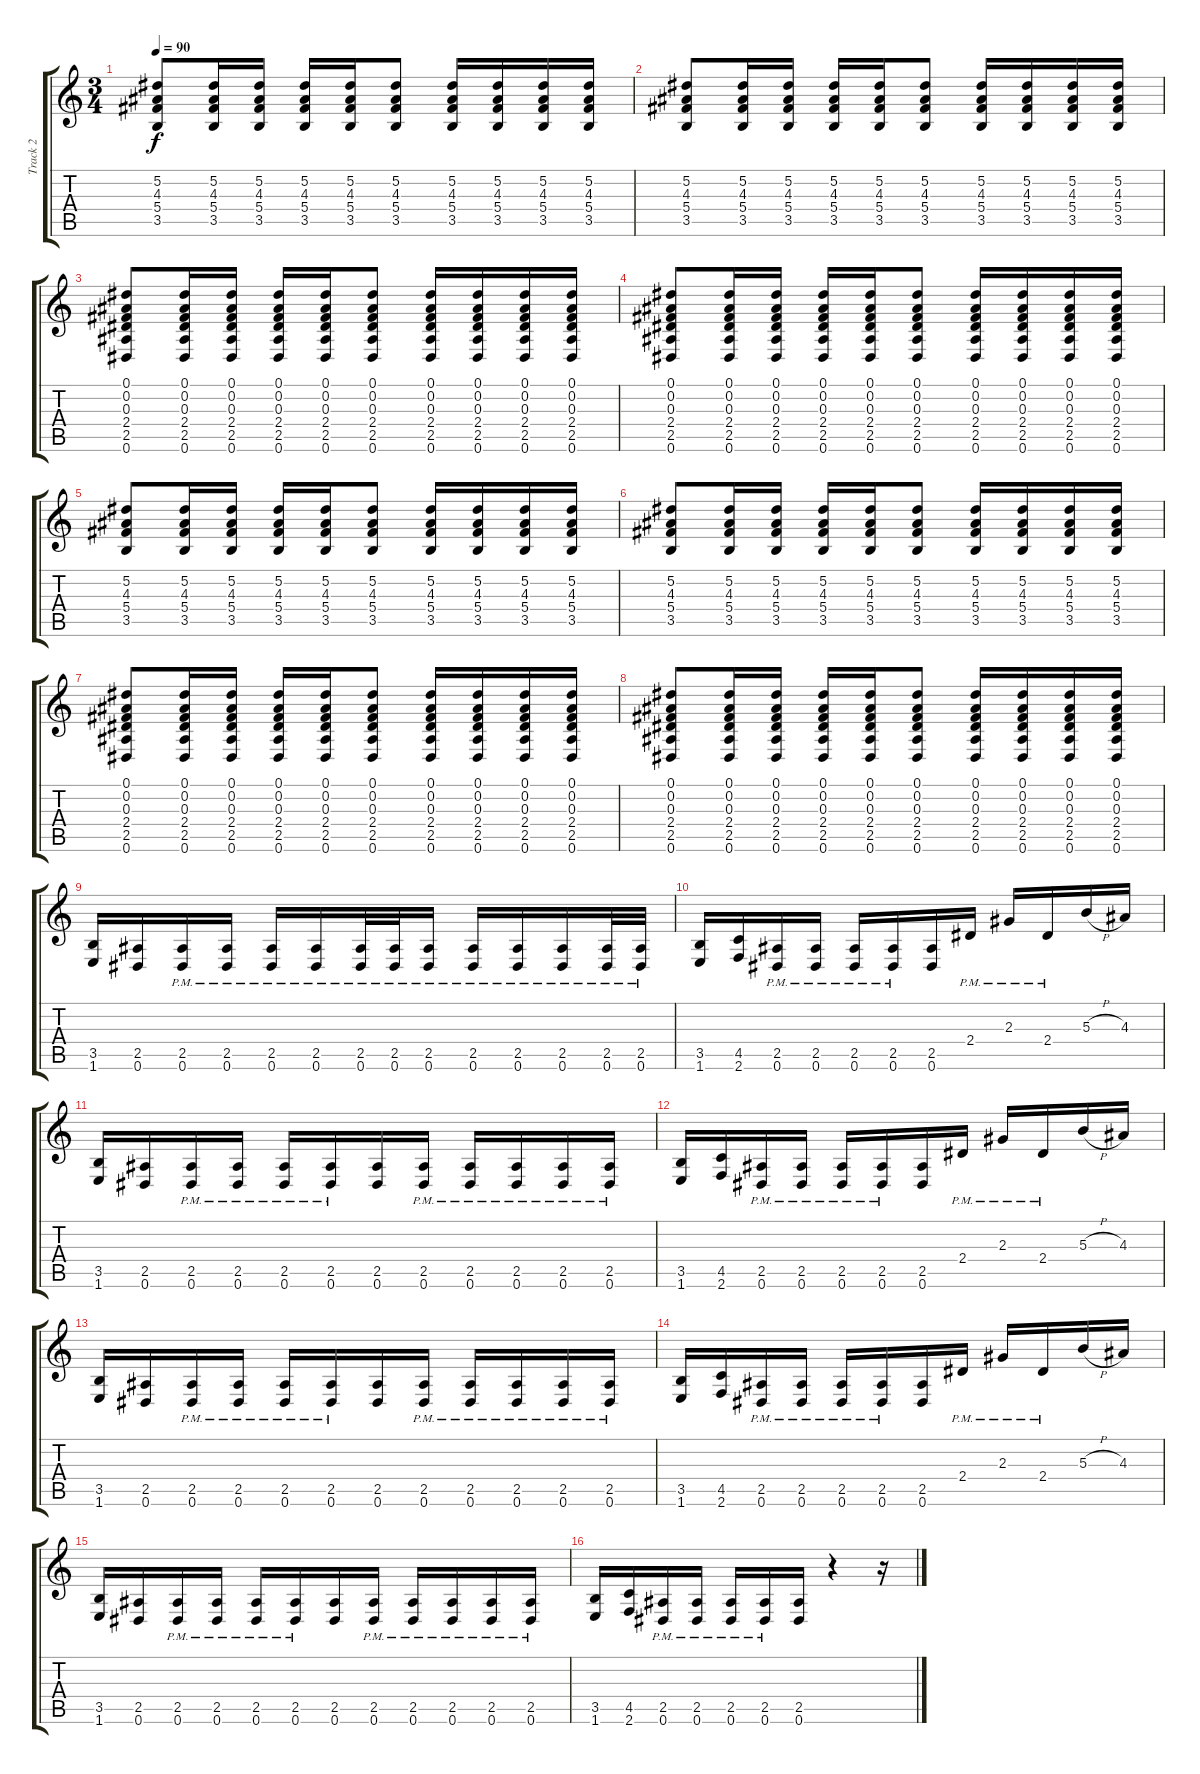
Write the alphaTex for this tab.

\track ("Track 2" "Track 2") {instrument distortionguitar}
\staff {score tabs}
\tuning (Eb4 Bb3 Gb3 Db3 Ab2 Eb2) {hide}
\ts (3 4)
\tempo 90
\clef g2
\ks c
(5.2 4.3 5.4 3.5).8{dy f} (5.2 4.3 5.4 3.5).16 (5.2 4.3 5.4 3.5).16 (5.2 4.3 5.4 3.5).16 (5.2 4.3 5.4 3.5).16 (5.2 4.3 5.4 3.5).8 (5.2 4.3 5.4 3.5).16 (5.2 4.3 5.4 3.5).16 (5.2 4.3 5.4 3.5).16 (5.2 4.3 5.4 3.5).16 |
(5.2 4.3 5.4 3.5).8 (5.2 4.3 5.4 3.5).16 (5.2 4.3 5.4 3.5).16 (5.2 4.3 5.4 3.5).16 (5.2 4.3 5.4 3.5).16 (5.2 4.3 5.4 3.5).8 (5.2 4.3 5.4 3.5).16 (5.2 4.3 5.4 3.5).16 (5.2 4.3 5.4 3.5).16 (5.2 4.3 5.4 3.5).16 |
(0.1 0.2 0.3 2.4 2.5 0.6).8 (0.1 0.2 0.3 2.4 2.5 0.6).16 (0.1 0.2 0.3 2.4 2.5 0.6).16 (0.1 0.2 0.3 2.4 2.5 0.6).16 (0.1 0.2 0.3 2.4 2.5 0.6).16 (0.1 0.2 0.3 2.4 2.5 0.6).8 (0.1 0.2 0.3 2.4 2.5 0.6).16 (0.1 0.2 0.3 2.4 2.5 0.6).16 (0.1 0.2 0.3 2.4 2.5 0.6).16 (0.1 0.2 0.3 2.4 2.5 0.6).16 |
(0.1 0.2 0.3 2.4 2.5 0.6).8 (0.1 0.2 0.3 2.4 2.5 0.6).16 (0.1 0.2 0.3 2.4 2.5 0.6).16 (0.1 0.2 0.3 2.4 2.5 0.6).16 (0.1 0.2 0.3 2.4 2.5 0.6).16 (0.1 0.2 0.3 2.4 2.5 0.6).8 (0.1 0.2 0.3 2.4 2.5 0.6).16 (0.1 0.2 0.3 2.4 2.5 0.6).16 (0.1 0.2 0.3 2.4 2.5 0.6).16 (0.1 0.2 0.3 2.4 2.5 0.6).16 |
(5.2 4.3 5.4 3.5).8 (5.2 4.3 5.4 3.5).16 (5.2 4.3 5.4 3.5).16 (5.2 4.3 5.4 3.5).16 (5.2 4.3 5.4 3.5).16 (5.2 4.3 5.4 3.5).8 (5.2 4.3 5.4 3.5).16 (5.2 4.3 5.4 3.5).16 (5.2 4.3 5.4 3.5).16 (5.2 4.3 5.4 3.5).16 |
(5.2 4.3 5.4 3.5).8 (5.2 4.3 5.4 3.5).16 (5.2 4.3 5.4 3.5).16 (5.2 4.3 5.4 3.5).16 (5.2 4.3 5.4 3.5).16 (5.2 4.3 5.4 3.5).8 (5.2 4.3 5.4 3.5).16 (5.2 4.3 5.4 3.5).16 (5.2 4.3 5.4 3.5).16 (5.2 4.3 5.4 3.5).16 |
(0.1 0.2 0.3 2.4 2.5 0.6).8 (0.1 0.2 0.3 2.4 2.5 0.6).16 (0.1 0.2 0.3 2.4 2.5 0.6).16 (0.1 0.2 0.3 2.4 2.5 0.6).16 (0.1 0.2 0.3 2.4 2.5 0.6).16 (0.1 0.2 0.3 2.4 2.5 0.6).8 (0.1 0.2 0.3 2.4 2.5 0.6).16 (0.1 0.2 0.3 2.4 2.5 0.6).16 (0.1 0.2 0.3 2.4 2.5 0.6).16 (0.1 0.2 0.3 2.4 2.5 0.6).16 |
(0.1 0.2 0.3 2.4 2.5 0.6).8 (0.1 0.2 0.3 2.4 2.5 0.6).16 (0.1 0.2 0.3 2.4 2.5 0.6).16 (0.1 0.2 0.3 2.4 2.5 0.6).16 (0.1 0.2 0.3 2.4 2.5 0.6).16 (0.1 0.2 0.3 2.4 2.5 0.6).8 (0.1 0.2 0.3 2.4 2.5 0.6).16 (0.1 0.2 0.3 2.4 2.5 0.6).16 (0.1 0.2 0.3 2.4 2.5 0.6).16 (0.1 0.2 0.3 2.4 2.5 0.6).16 |
(3.5 1.6).16 (2.5 0.6).16 (2.5{pm} 0.6).16 (2.5{pm} 0.6).16 (2.5{pm} 0.6).16 (2.5{pm} 0.6).16 (2.5{pm} 0.6{pm}).32 (2.5{pm} 0.6{pm}).32 (2.5{pm} 0.6).16 (2.5{pm} 0.6).16 (2.5{pm} 0.6).16 (2.5{pm} 0.6).16 (2.5{pm} 0.6{pm}).32 (2.5{pm} 0.6{pm}).32 |
(3.5 1.6).16 (4.5 2.6).16 (2.5{pm} 0.6).16 (2.5{pm} 0.6).16 (2.5{pm} 0.6).16 (2.5{pm} 0.6).16 (2.5 0.6).16 2.4{pm}.16 2.3{pm}.16 2.4{pm}.16 5.3{h}.16 4.3.16 |
(3.5 1.6).16 (2.5 0.6).16 (2.5{pm} 0.6).16 (2.5{pm} 0.6).16 (2.5{pm} 0.6).16 (2.5{pm} 0.6).16 (2.5 0.6).16 (2.5{pm} 0.6).16 (2.5{pm} 0.6).16 (2.5{pm} 0.6).16 (2.5{pm} 0.6).16 (2.5{pm} 0.6).16 |
(3.5 1.6).16 (4.5 2.6).16 (2.5{pm} 0.6).16 (2.5{pm} 0.6).16 (2.5{pm} 0.6).16 (2.5{pm} 0.6).16 (2.5 0.6).16 2.4{pm}.16 2.3{pm}.16 2.4{pm}.16 5.3{h}.16 4.3.16 |
(3.5 1.6).16 (2.5 0.6).16 (2.5{pm} 0.6).16 (2.5{pm} 0.6).16 (2.5{pm} 0.6).16 (2.5{pm} 0.6).16 (2.5 0.6).16 (2.5{pm} 0.6).16 (2.5{pm} 0.6).16 (2.5{pm} 0.6).16 (2.5{pm} 0.6).16 (2.5{pm} 0.6).16 |
(3.5 1.6).16 (4.5 2.6).16 (2.5{pm} 0.6).16 (2.5{pm} 0.6).16 (2.5{pm} 0.6).16 (2.5{pm} 0.6).16 (2.5 0.6).16 2.4{pm}.16 2.3{pm}.16 2.4{pm}.16 5.3{h}.16 4.3.16 |
(3.5 1.6).16 (2.5 0.6).16 (2.5{pm} 0.6).16 (2.5{pm} 0.6).16 (2.5{pm} 0.6).16 (2.5{pm} 0.6).16 (2.5 0.6).16 (2.5{pm} 0.6).16 (2.5{pm} 0.6).16 (2.5{pm} 0.6).16 (2.5{pm} 0.6).16 (2.5{pm} 0.6).16 |
(3.5 1.6).16 (4.5 2.6).16 (2.5{pm} 0.6).16 (2.5{pm} 0.6).16 (2.5{pm} 0.6).16 (2.5{pm} 0.6).16 (2.5 0.6).16 r.4 r.16
